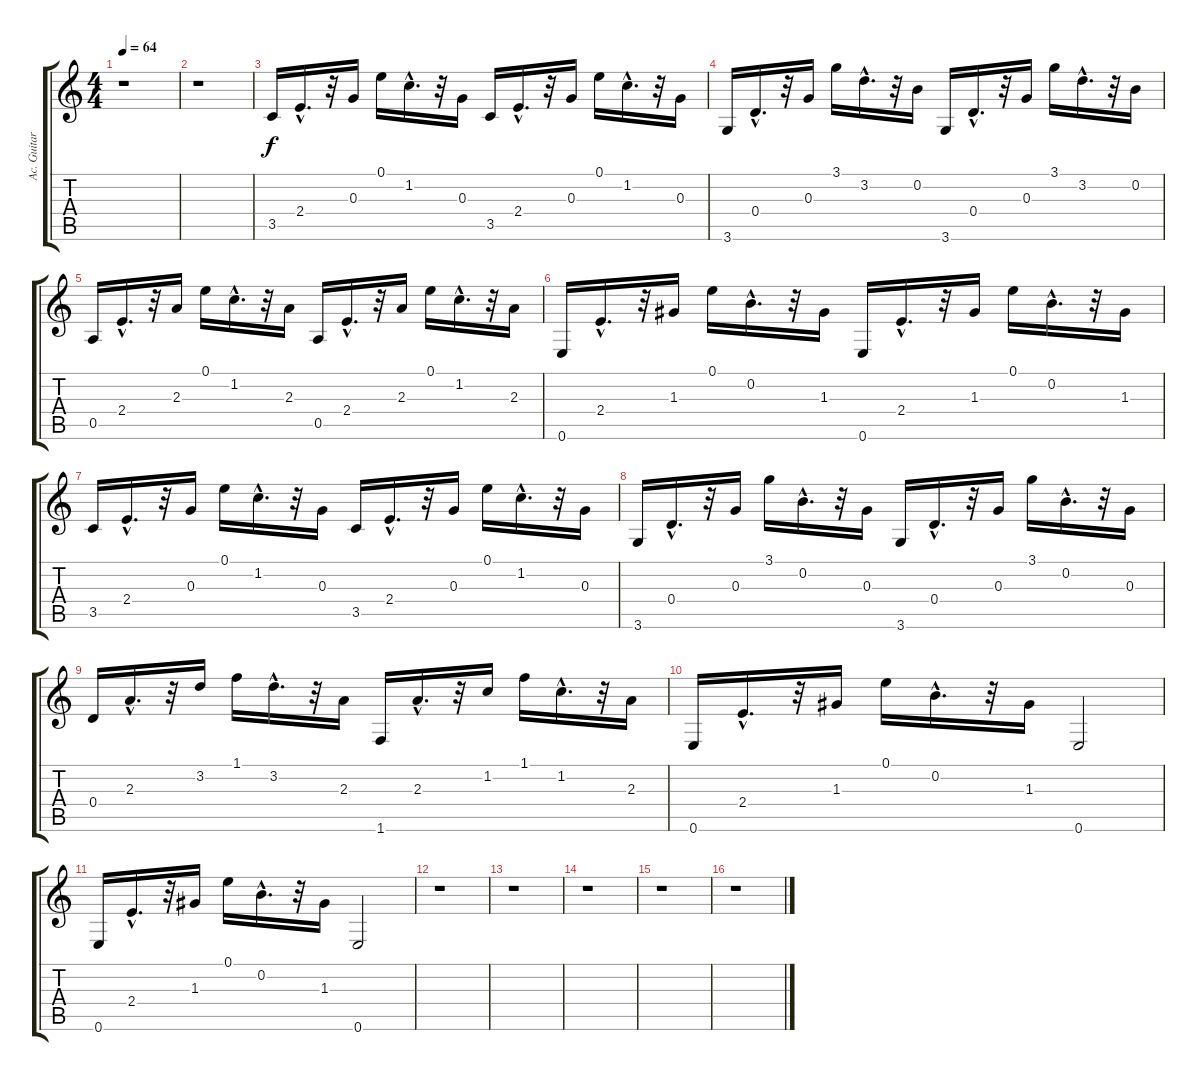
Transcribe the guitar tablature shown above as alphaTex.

\track ("Ac. Guitar 2" "Ac. Guitar") {instrument acousticguitarsteel}
\staff {score tabs}
\tuning (E4 B3 G3 D3 A2 E2) {hide}
\ts (4 4)
\tempo 64
\clef g2
\ks c
r.1{dy f} |
r.1 |
3.5.16 2.4{hac}.16{d} r.32 0.3.16 0.1.16 1.2{hac}.16{d} r.32 0.3.16 3.5.16 2.4{hac}.16{d} r.32 0.3.16 0.1.16 1.2{hac}.16{d} r.32 0.3.16 |
3.6.16 0.4{hac}.16{d} r.32 0.3.16 3.1.16 3.2{hac}.16{d} r.32 0.2.16 3.6.16 0.4{hac}.16{d} r.32 0.3.16 3.1.16 3.2{hac}.16{d} r.32 0.2.16 |
0.5.16 2.4{hac}.16{d} r.32 2.3.16 0.1.16 1.2{hac}.16{d} r.32 2.3.16 0.5.16 2.4{hac}.16{d} r.32 2.3.16 0.1.16 1.2{hac}.16{d} r.32 2.3.16 |
0.6.16 2.4{hac}.16{d} r.32 1.3.16 0.1.16 0.2{hac}.16{d} r.32 1.3.16 0.6.16 2.4{hac}.16{d} r.32 1.3.16 0.1.16 0.2{hac}.16{d} r.32 1.3.16 |
3.5.16 2.4{hac}.16{d} r.32 0.3.16 0.1.16 1.2{hac}.16{d} r.32 0.3.16 3.5.16 2.4{hac}.16{d} r.32 0.3.16 0.1.16 1.2{hac}.16{d} r.32 0.3.16 |
3.6.16 0.4{hac}.16{d} r.32 0.3.16 3.1.16 0.2{hac}.16{d} r.32 0.3.16 3.6.16 0.4{hac}.16{d} r.32 0.3.16 3.1.16 0.2{hac}.16{d} r.32 0.3.16 |
0.4.16 2.3{hac}.16{d} r.32 3.2.16 1.1.16 3.2{hac}.16{d} r.32 2.3.16 1.6.16 2.3{hac}.16{d} r.32 1.2.16 1.1.16 1.2{hac}.16{d} r.32 2.3.16 |
0.6.16 2.4{hac}.16{d} r.32 1.3.16 0.1.16 0.2{hac}.16{d} r.32 1.3.16 0.6.2 |
0.6.16 2.4{hac}.16{d} r.32 1.3.16 0.1.16 0.2{hac}.16{d} r.32 1.3.16 0.6.2 |
r.1 |
r.1 |
r.1 |
r.1 |
r.1
